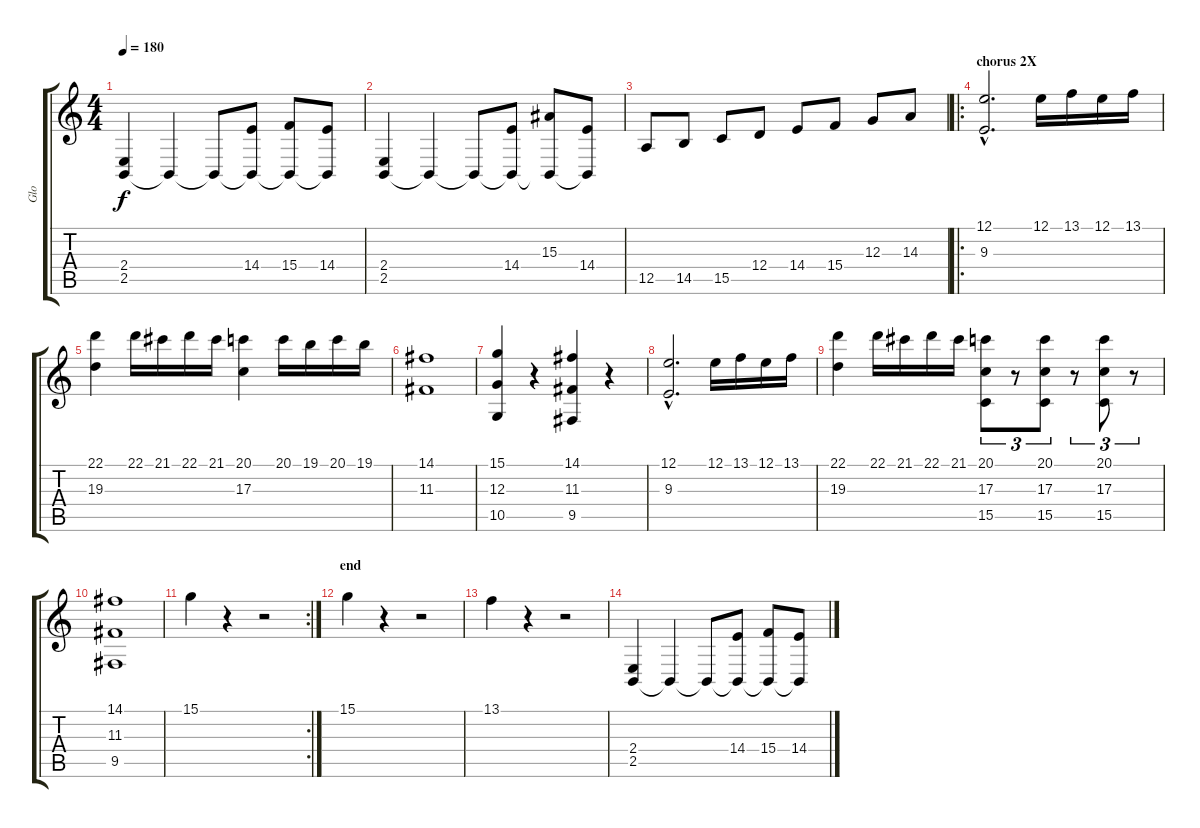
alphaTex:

\track ("Glo" "Glo") {instrument stringensemble1}
\staff {score tabs}
\tuning (E4 B3 G3 D3 A2 E2) {hide}
\ts (4 4)
\tempo 180
\clef g2
\ks c
(2.4 2.5).4{dy f} 2.5{t}.4 2.5{t}.8 (14.4 2.5{t}).8 (15.4 2.5{t}).8 (14.4 2.5{t}).8 |
(2.4 2.5).4 2.5{t}.4 2.5{t}.8 (14.4 2.5{t}).8 (15.3 2.5{t}).8 (14.4 2.5{t}).8 |
12.5.8 14.5.8 15.5.8 12.4.8 14.4.8 15.4.8 12.3.8 14.3.8 |
\ro
\section ("" "chorus 2X")
(12.1{hac} 9.3{hac}).2{d} 12.1.16 13.1.16 12.1.16 13.1.16 |
(22.1 19.3).4 22.1.16 21.1.16 22.1.16 21.1.16 (20.1 17.3).4 20.1.16 19.1.16 20.1.16 19.1.16 |
(14.1 11.3).1 |
(15.1 12.3 10.5).4 r.4 (14.1 11.3 9.5).4 r.4 |
(12.1{hac} 9.3{hac}).2{d} 12.1.16 13.1.16 12.1.16 13.1.16 |
(22.1 19.3).4 22.1.16 21.1.16 22.1.16 21.1.16 (20.1 17.3 15.5).8{tu (3 2)} r.8{tu (3 2)} (20.1 17.3 15.5).8{tu (3 2)} r.8{tu (3 2)} (20.1 17.3 15.5).8{tu (3 2)} r.8{tu (3 2)} |
(14.1 11.3 9.5).1 |
\rc 2
15.1.4 r.4 r.2 |
\section ("" "end")
15.1.4 r.4 r.2 |
13.1.4 r.4 r.2 |
(2.4 2.5).4 2.5{t}.4 2.5{t}.8 (14.4 2.5{t}).8 (15.4 2.5{t}).8 (14.4 2.5{t}).8
